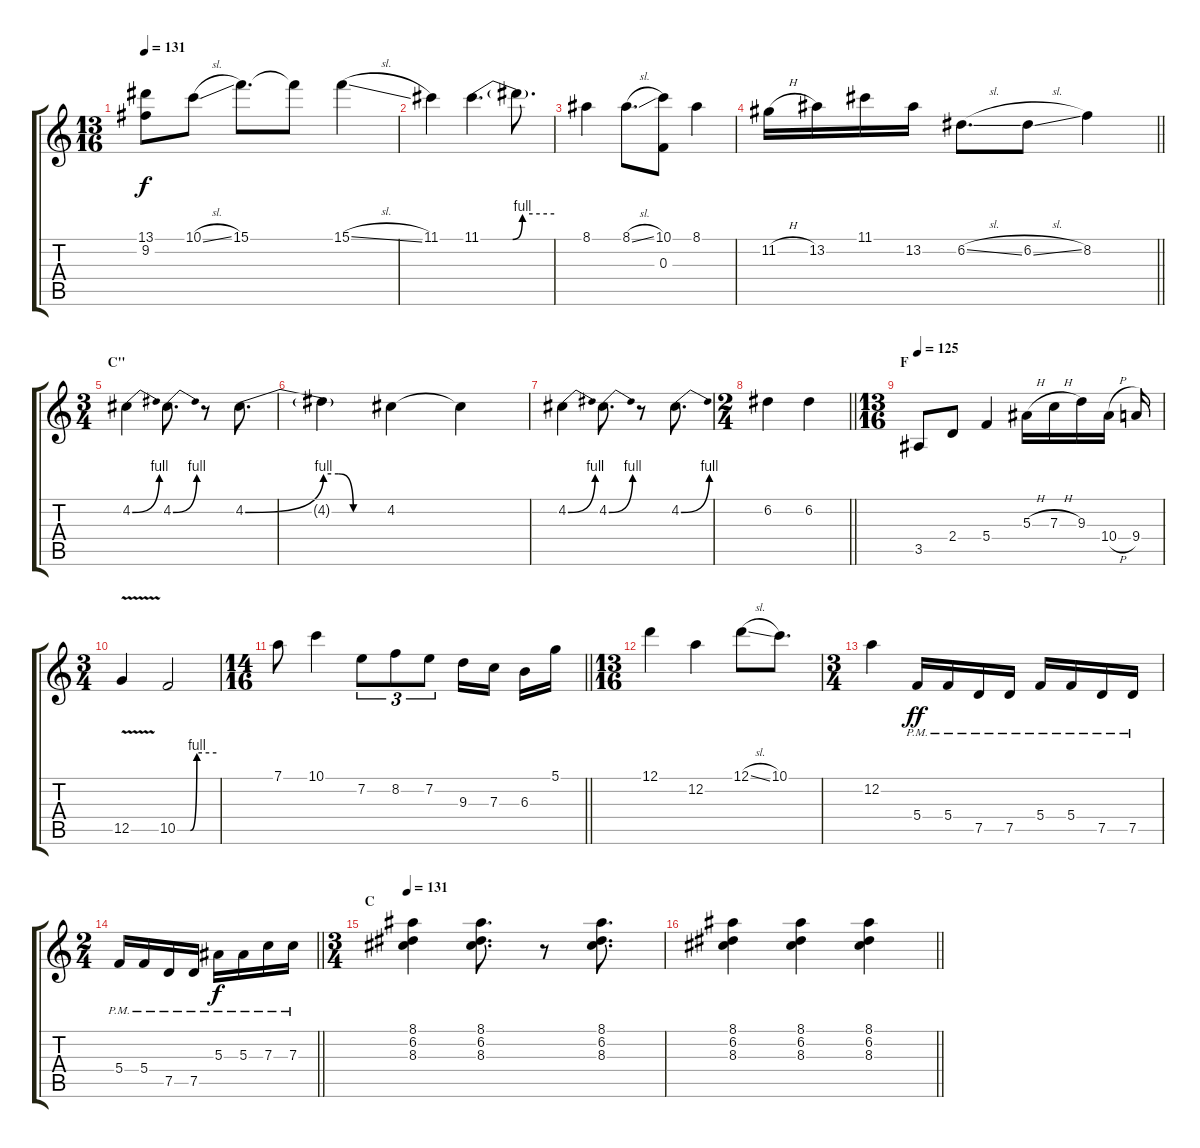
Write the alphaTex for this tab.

\track "" {instrument overdrivenguitar}
\staff {score tabs}
\tuning (D4 A3 F3 C3 G2 C2) {hide}
\ts (13 16)
\tempo 131
\clef g2
\ks c
(13.1 9.2).8{dy f} 10.1{sl}.8 15.1.8{d} 15.1{t}.8 15.1{sl}.4 |
11.1.4 11.1{be (custom 0 0 26 0 34 4 60 4)}.4{d} 11.1{t}.8{d} |
8.1.4 8.1{sl}.8{d} (10.1 0.3).8 8.1.4 |
\barLineRight lightlight
11.2{h}.16 13.2.16 11.1.16 13.2.16 6.2{sl}.8{d} 6.2{sl}.8 8.2.4 |
\ts (3 4)
\section ("" "C''")
4.2{be (bend 0 0 60 4)}.4 4.2{be (bend 0 0 60 4)}.8{d} r.8 4.2{be (bend 0 0 60 4)}.8{d} |
4.2{be (custom 0 4 15 4 30 0 60 0) t}.4 4.2.4 4.2{t}.4 |
4.2{be (bend 0 0 60 4)}.4 4.2{be (bend 0 0 60 4)}.8{d} r.8 4.2{be (bend 0 0 60 4)}.8{d} |
\ts (2 4)
\barLineRight lightlight
6.2.4 6.2.4 |
\ts (13 16)
\section ("" "F")
\tempo 125
3.5.8{instrument overdrivenguitar} 2.4.8 5.4.4 5.3{h}.16 7.3{h}.16 9.3.16 10.4{h}.16 9.4.16 |
\ts (3 4)
12.5{v}.4 10.5{be (custom 0 0 20 0 30 4 60 4)}.2 |
\ts (14 16)
\barLineRight lightlight
7.1.8 10.1.4 7.2.8{tu (3 2)} 8.2.8{tu (3 2)} 7.2.8{tu (3 2)} 9.3.16 7.3.16 6.3.16 5.1.16 |
\ts (13 16)
12.1.4 12.2.4 12.1{sl}.8 10.1.8{d} |
\ts (3 4)
12.2.4 5.4{pm}.16{dy ff} 5.4{pm}.16 7.5{pm}.16 7.5{pm}.16 5.4{pm}.16 5.4{pm}.16 7.5{pm}.16 7.5{pm}.16 |
\ts (2 4)
\barLineRight lightlight
5.4{pm}.16 5.4{pm}.16 7.5{pm}.16 7.5{pm}.16 5.3{pm}.16{dy f} 5.3{pm}.16 7.3{pm}.16 7.3{pm}.16 |
\ts (3 4)
\section ("" "C")
\tempo 131
(8.1 6.2 8.3).4 (8.1 6.2 8.3).8{d} r.8 (8.1 6.2 8.3).8{d} |
\barLineRight lightlight
(8.1 6.2 8.3).4 (8.1 6.2 8.3).4 (8.1 6.2 8.3).4
